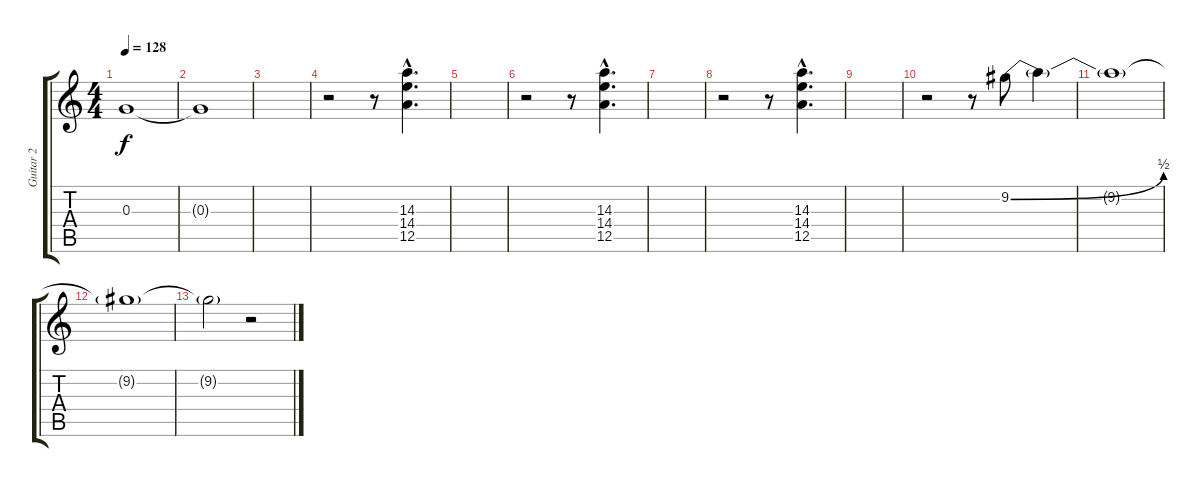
\track ("Guitar 2" "Guitar 2") {instrument distortionguitar}
\staff {score tabs}
\tuning (E4 B3 G3 D3 A2 E2) {hide}
\ts (4 4)
\tempo 128
\clef g2
\ks c
0.3{t}.1{dy f} |
0.3{t}.1 |
|
r.2 r.8 (14.3{hac} 14.4{hac} 12.5{hac}).4{d} |
|
r.2 r.8 (14.3{hac} 14.4{hac} 12.5{hac}).4{d} |
|
r.2 r.8 (14.3{hac} 14.4{hac} 12.5{hac}).4{d} |
|
r.2 r.8 9.2{be (bend 0 0 60 2)}.8 9.2{t}.4 |
9.2{t}.1 |
9.2{t}.1 |
9.2{t}.2 r.2
